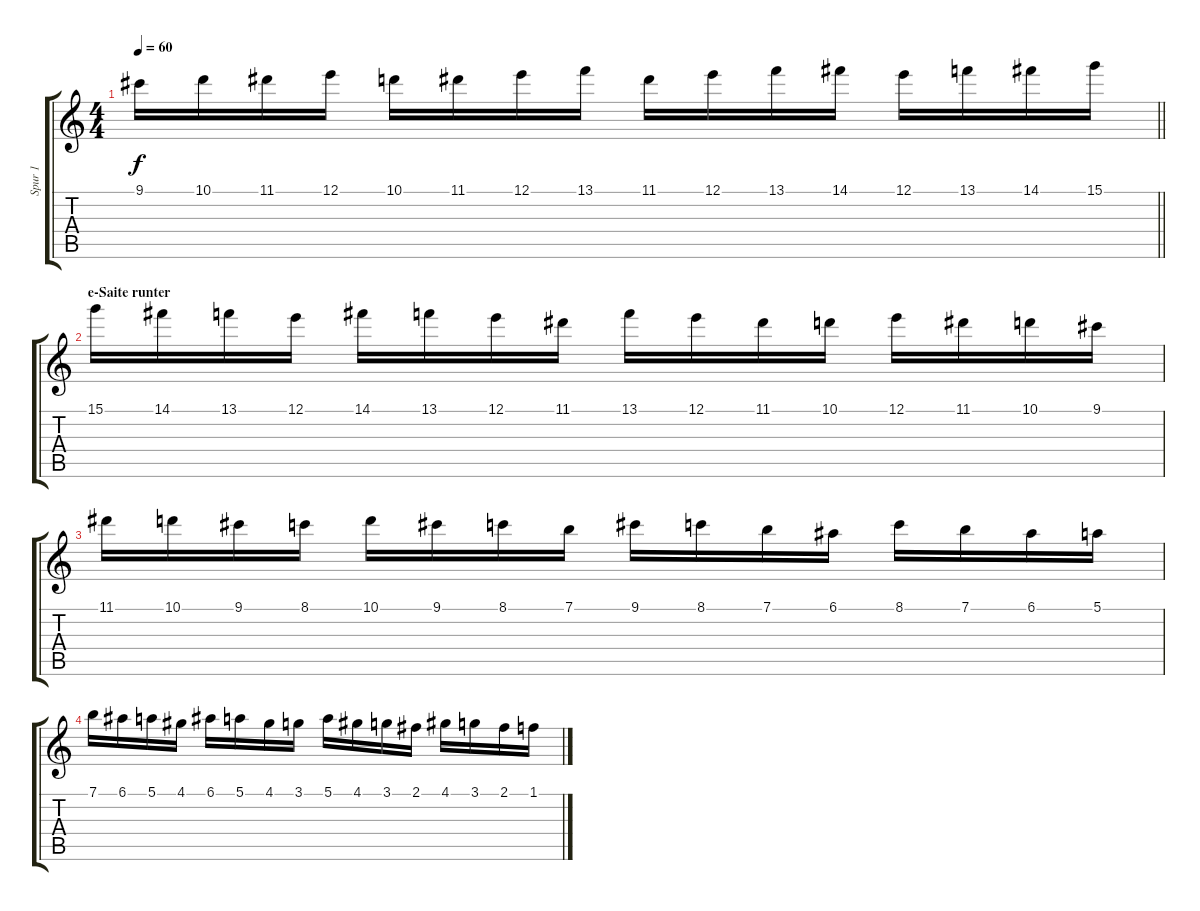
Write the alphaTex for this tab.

\track ("Spur 1" "Spur 1") {instrument acousticguitarsteel}
\staff {score tabs}
\tuning (E4 B3 G3 D3 A2 E2) {hide}
\ts (4 4)
\tempo 60
\clef g2
\barLineRight lightlight
\ks c
9.1.16{dy f} 10.1.16 11.1.16 12.1.16 10.1.16 11.1.16 12.1.16 13.1.16 11.1.16 12.1.16 13.1.16 14.1.16 12.1.16 13.1.16 14.1.16 15.1.16 |
\section ("" "e-Saite runter")
15.1.16 14.1.16 13.1.16 12.1.16 14.1.16 13.1.16 12.1.16 11.1.16 13.1.16 12.1.16 11.1.16 10.1.16 12.1.16 11.1.16 10.1.16 9.1.16 |
11.1.16 10.1.16 9.1.16 8.1.16 10.1.16 9.1.16 8.1.16 7.1.16 9.1.16 8.1.16 7.1.16 6.1.16 8.1.16 7.1.16 6.1.16 5.1.16 |
7.1.16 6.1.16 5.1.16 4.1.16 6.1.16 5.1.16 4.1.16 3.1.16 5.1.16 4.1.16 3.1.16 2.1.16 4.1.16 3.1.16 2.1.16 1.1.16
